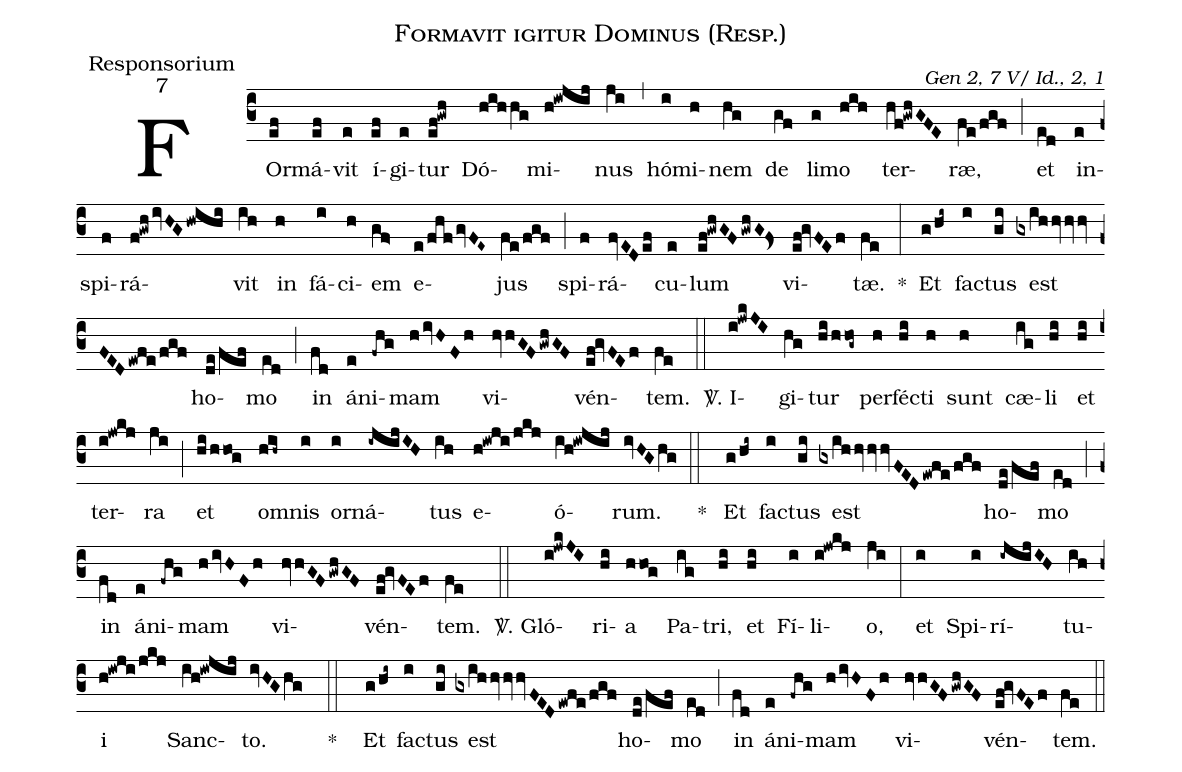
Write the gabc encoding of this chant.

name:Formavit igitur Dominus (Resp.);
office-part:Responsorium;
mode:7;
commentary:Gen 2, 7 V/ Id., 2, 1;
%%
(c3)FOr(ef)má(ef)vit(e) í(ef)gi(e)tur(ef!gwh) Dó(hihhg)mi(h!iwjij)nus(ji) (,) hó(i)mi(h)nem(hg) de(gf) li(g)mo(hih) ter(hf!gwhGFE)ræ,(fe/fgf) (;) et(ed) in(e)spi(f)rá(f!gwh/ivHG/hwihi)vit(ih) in(h) fá(i)ci(h)em(gf>) e(e/fhf/gvFE~)jus(fe/fgf) (;) spi(f)rá(fvEDef)cu(e)lum(ef!gwhGF/gwhG!Fs>) vi(ef!gvFEf)tæ.(fe) *(:) Et(g/hi~) fac(i)tus(gi) est(gxihhvhvhv/FED/ewfe/fgf) ho(de/fef)mo(ed) (;) in(fd) á(e)ni(-fhg)mam(h/ivHFh) vi(hvhGF/gwhGF)vén(ef!gvFEf)tem.(fe) (::)

<sp>V/</sp>. I(i!jwkJI)gi(hg)tur(hi/hhog~) per(h)féc(hi)ti(h) sunt(h) cæ(ig)li(hi) et(hi) ter(i!jwkj)ra(ji) (;) et(hi/hhog) om(hih~)nis(i) or(i)ná(-ijijIH)tus(ih) e(h!iwji/jkj)ó(ih!iwjij)rum.(ivHGhg) (::)
*() Et(g/hi~) fac(i)tus(gi) est(gxihhvhvhv/FED/ewfe/fgf) ho(de/fef)mo(ed) (;) in(fd) á(e)ni(-fhg)mam(h/ivHFh) vi(hvhGF/gwhGF)vén(ef!gvFEf)tem.(fe) (::)

<sp>V/</sp>. Gló(i!jwkJI)ri(hi)a(hhog) Pa(ig)tri,(hi) et(hi) Fí(i)li(i!jwkj)o,(ji) (:) et(i) Spi(i)rí(-ijijIH)tu(ih)i(h!iwji/jkj) Sanc(ih!iwjij)to.(ivHGhg) ( ::)
*() Et(g/hi~) fac(i)tus(gi) est(gxihhvhvhv/FED/ewfe/fgf) ho(de/fef)mo(ed) (;) in(fd) á(e)ni(-fhg)mam(h/ivHFh) vi(hvhGF/gwhGF)vén(ef!gvFEf)tem.(fe) (::)
